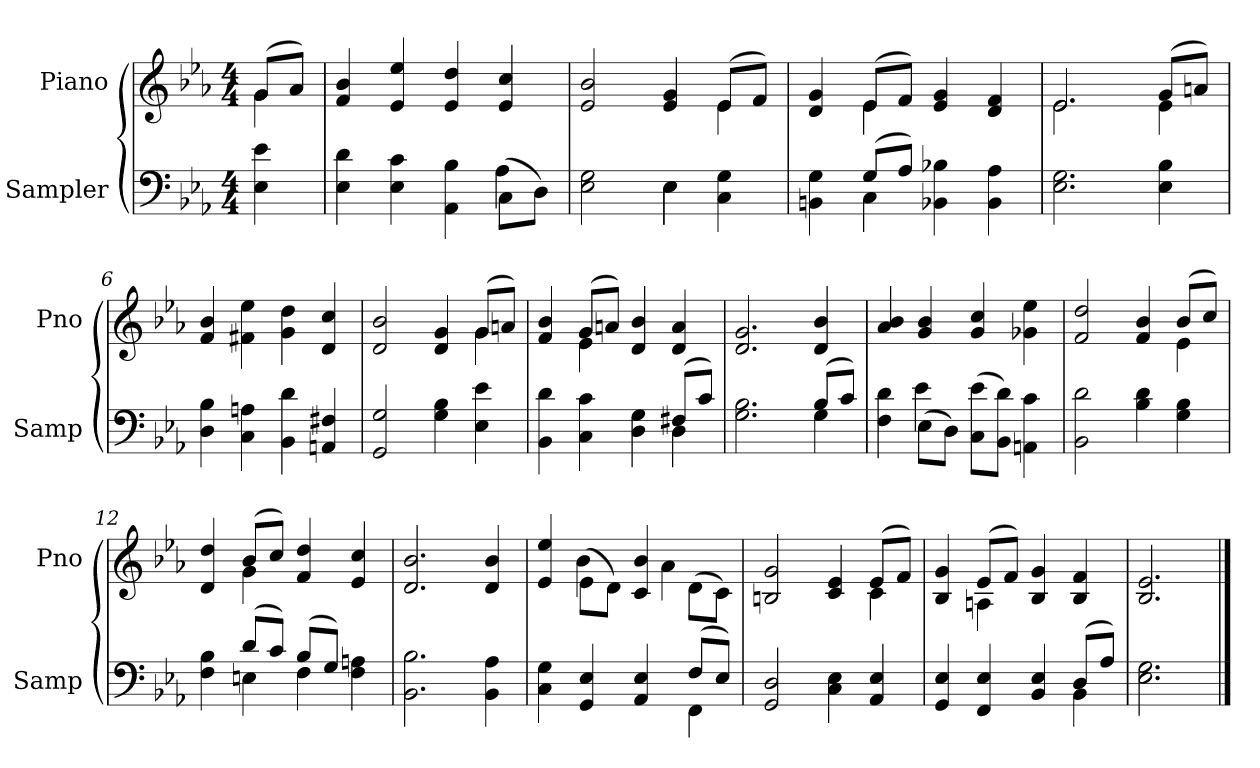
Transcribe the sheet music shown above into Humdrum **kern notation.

**kern	**kern
*part2	*part1
*staff2	*staff1
*I"Sampler	*I"Piano
*I'Samp	*I'Pno
*clefF4	*clefG2
*k[b-e-a-]	*k[b-e-a-]
*E-:	*E-:
*M4/4	*M4/4
=1	=1
*	*^
4E- 4e-	(8g/L	4g
.	8a-/J)	.
*	*v	*v
=2	=2
*^	*
4E- 4d	2.ryy	4f 4b-
4E- 4c	.	4e- 4ee-
4AA- 4B-	.	4e- 4dd
(8C\L	4A-	4e- 4cc
8D\J)	.	.
=3	=3	=3
*	*	*^
2E- 2G	2ryy	2e- 2b-	2.ryy
4E-\	4E-	4e- 4g	.
4C 4G	4ryy	(8e-/L	4e-
.	.	8f/J)	.
=4	=4	=4	=4
4BBn 4G	4ryy	4d 4g	4ryy
(8G/L	4C	(8e-/L	4e-
8A-/J)	.	8f/J)	.
4BB-X 4B-X	2ryy	4e- 4g	2ryy
4BB- 4A-	.	4d 4f	.
*v	*v	*	*
=5	=5	=5
2.E- 2.G	2.e-/	2.e-
4E- 4B-	(8g/L	4e-
.	8an/J)	.
*	*v	*v
=6	=6
4D 4B-	4f 4b-
4C 4An	4f#X 4ee-
4BB- 4d	4g 4dd
4AAn 4F#X	4d 4cc
=7	=7
*	*^
2GG 2G	2d 2b-	2.ryy
4G 4B-	4d 4g	.
4E- 4e-	(8g/L	4g
.	8an/J)	.
=8	=8	=8
*^	*	*
4BB- 4d	2.ryy	4f 4b-	4ryy
4C 4c	.	(8g/L	4e-
.	.	8an/J)	.
4D 4G	.	4d 4b-	2ryy
(8F#X/L	4D	4d 4a	.
8c/J)	.	.	.
*	*	*v	*v
=9	=9	=9
2.G 2.B-	2.ryy	2.d 2.g
(8B-/L	4G	4d 4b-
8c/J)	.	.
=10	=10	=10
4F 4d	4ryy	4a- 4b-
(8E-\L	4e-	4g 4b-
8D\J)	.	.
(8C\ 8e-\L	2ryy	4g 4cc
8BB-\ 8d\J)	.	.
4AAn 4c	.	4g-X 4ee-
*v	*v	*
=11	=11
*	*^
2BB- 2d	2f 2dd	2.ryy
4B- 4d	4f 4b-	.
4G 4B-	(8b-/L	4e-
.	8cc/J)	.
=12	=12	=12
*^	*	*
4F 4B-	4ryy	4d 4dd	4ryy
(8d/L	4En	(8b-/L	4g
8c/J)	.	8cc/J)	.
(8B-/L	4F	4f 4dd	2ryy
8G/J)	.	.	.
4F 4An	4ryy	4e- 4cc	.
*v	*v	*	*
*	*v	*v
=13	=13
2.BB- 2.B-	2.d 2.b-
4BB- 4A-	4d 4b-
=14	=14
*^	*^
4C 4G	2.ryy	4e- 4ee-	4ryy
4GG 4E-	.	(8e-\L	4b-
.	.	8d\J)	.
4AA- 4E-	.	4c 4b-	8ryy
.	.	.	4a-
(8F/L	4FF	(8d\L	.
8E-/J)	.	8c\J)	8ryy
*v	*v	*	*
=15	=15	=15
2GG 2D	2Bn 2g	2.ryy
4C 4E-	4c 4e-	.
4AA- 4E-	(8e-/L	4c
.	8f/J)	.
=16	=16	=16
*^	*	*
4GG 4E-	2.ryy	4B- 4g	4ryy
4FF 4E-	.	(8e-/L	4An
.	.	8f/J)	.
4BB- 4E-	.	4B- 4g	2ryy
(8D/L	4BB-	4B- 4f	.
8A-/J)	.	.	.
*v	*v	*	*
*	*v	*v
=17	=17
2.E- 2.G	2.B- 2.e-
==	==
*-	*-
